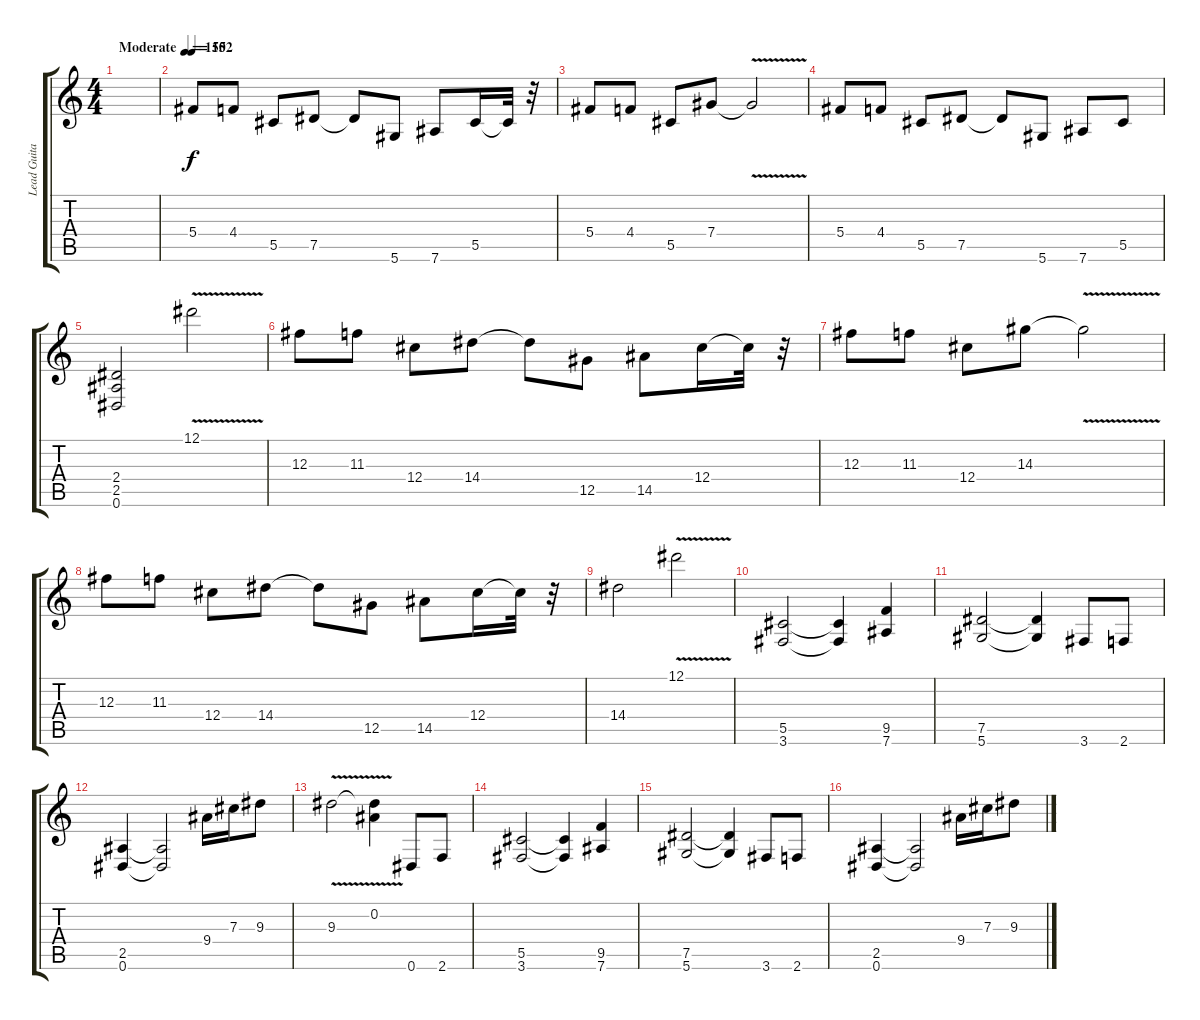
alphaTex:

\track ("Lead Guitar" "Lead Guita") {instrument overdrivenguitar}
\staff {score tabs}
\tuning (Eb4 Bb3 Gb3 Db3 Ab2 Eb2) {hide}
\ts (4 4)
\tempo (155 "Moderate")
\clef g2
\ks c
|
\tempo 102
5.4.8 4.4.8 5.5.8 7.5.8 7.5{t}.8 5.6.8 7.6.8 5.5.16 5.5{t}.32 r.32 |
5.4.8 4.4.8 5.5.8 7.4.8 7.4{v t}.2 |
5.4.8 4.4.8 5.5.8 7.5.8 7.5{t}.8 5.6.8 7.6.8 5.5.8 |
(2.4 2.5 0.6).2 12.1{v}.2 |
12.3.8 11.3.8 12.4.8 14.4.8 14.4{t}.8 12.5.8 14.5.8 12.4.16 12.4{t}.32 r.32 |
12.3.8 11.3.8 12.4.8 14.3.8 14.3{v t}.2 |
12.3.8 11.3.8 12.4.8 14.4.8 14.4{t}.8 12.5.8 14.5.8 12.4.16 12.4{t}.32 r.32 |
14.4.2 12.1{v}.2 |
(5.5 3.6).2 (5.5{t} 3.6{t}).4 (9.5 7.6).4 |
(7.5 5.6).2 (7.5{t} 5.6{t}).4 3.6.8 2.6.8 |
(2.5 0.6).4 (2.5{t} 0.6{t}).2 9.4.16 7.3.16 9.3.8 |
9.3{v}.2 (0.2 9.3{t}).4 0.6.8 2.6.8 |
(5.5 3.6).2 (5.5{t} 3.6{t}).4 (9.5 7.6).4 |
(7.5 5.6).2 (7.5{t} 5.6{t}).4 3.6.8 2.6.8 |
(2.5 0.6).4 (2.5{t} 0.6{t}).2 9.4.16 7.3.16 9.3.8
